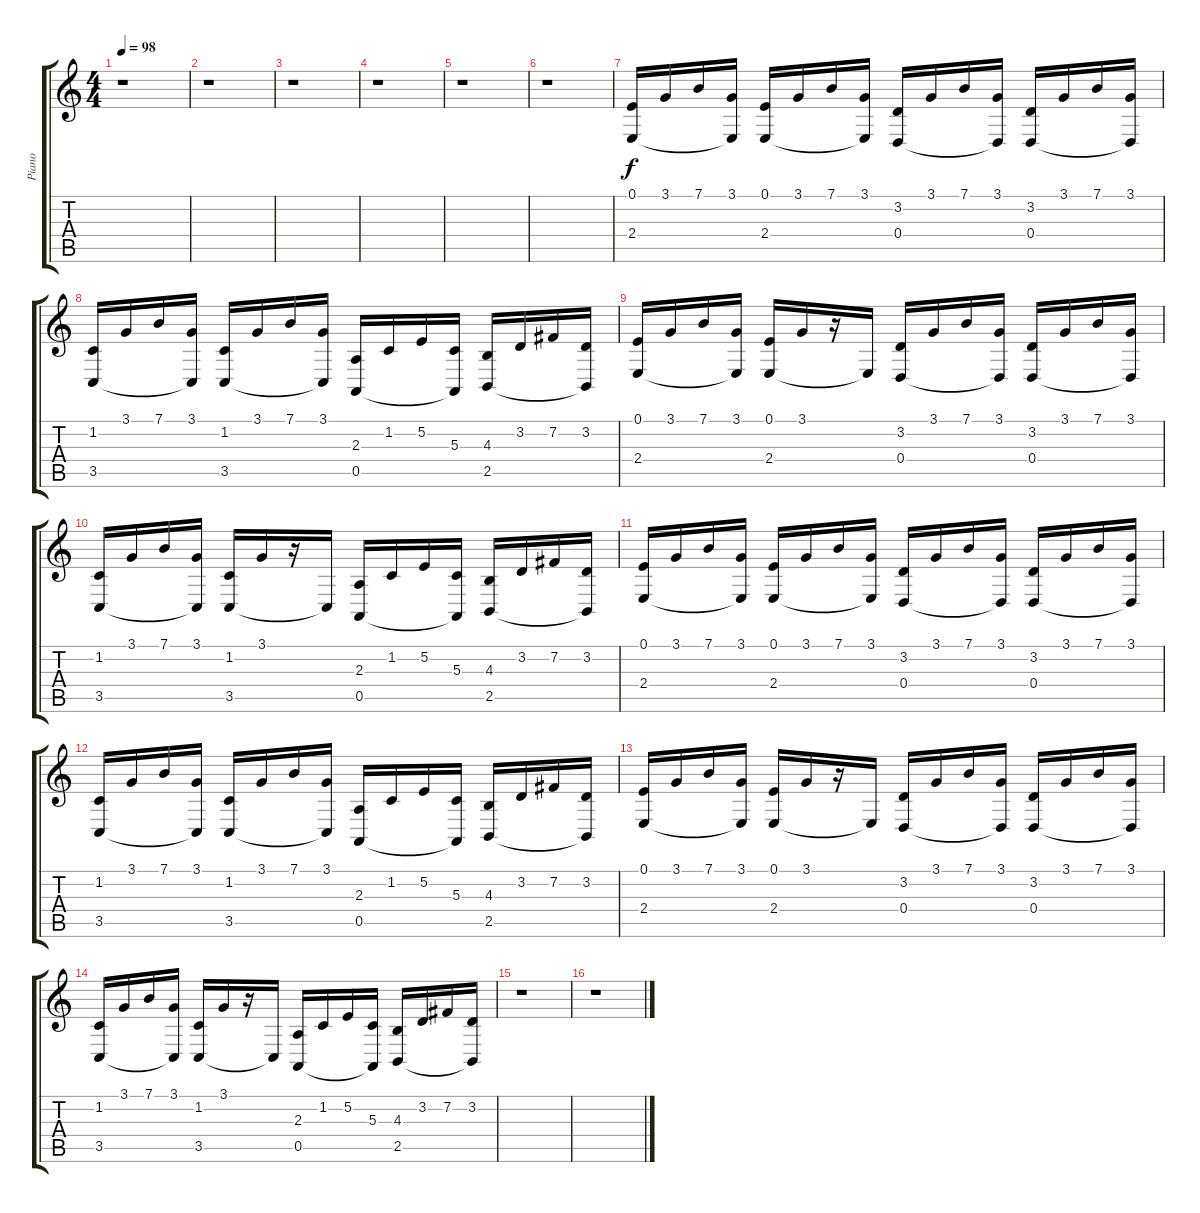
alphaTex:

\track ("Piano" "Piano") {instrument brightacousticpiano}
\staff {score tabs}
\tuning (E4 B3 G3 D3 A2 E2) {hide}
\ts (4 4)
\tempo 98
\clef g2
\ks c
r.1{dy f} |
r.1 |
r.1 |
r.1 |
r.1 |
r.1 |
(0.1 2.4).16 3.1.16 7.1.16 (3.1 2.4{t}).16 (0.1 2.4).16 3.1.16 7.1.16 (3.1 2.4{t}).16 (3.2 0.4).16 3.1.16 7.1.16 (3.1 0.4{t}).16 (3.2 0.4).16 3.1.16 7.1.16 (3.1 0.4{t}).16 |
(1.2 3.5).16 3.1.16 7.1.16 (3.1 3.5{t}).16 (1.2 3.5).16 3.1.16 7.1.16 (3.1 3.5{t}).16 (2.3 0.5).16 1.2.16 5.2.16 (5.3 0.5{t}).16 (4.3 2.5).16 3.2.16 7.2.16 (3.2 2.5{t}).16 |
(0.1 2.4).16 3.1.16 7.1.16 (3.1 2.4{t}).16 (0.1 2.4).16 3.1.16 r.16 2.4{t}.16 (3.2 0.4).16 3.1.16 7.1.16 (3.1 0.4{t}).16 (3.2 0.4).16 3.1.16 7.1.16 (3.1 0.4{t}).16 |
(1.2 3.5).16 3.1.16 7.1.16 (3.1 3.5{t}).16 (1.2 3.5).16 3.1.16 r.16 3.5{t}.16 (2.3 0.5).16 1.2.16 5.2.16 (5.3 0.5{t}).16 (4.3 2.5).16 3.2.16 7.2.16 (3.2 2.5{t}).16 |
(0.1 2.4).16 3.1.16 7.1.16 (3.1 2.4{t}).16 (0.1 2.4).16 3.1.16 7.1.16 (3.1 2.4{t}).16 (3.2 0.4).16 3.1.16 7.1.16 (3.1 0.4{t}).16 (3.2 0.4).16 3.1.16 7.1.16 (3.1 0.4{t}).16 |
(1.2 3.5).16 3.1.16 7.1.16 (3.1 3.5{t}).16 (1.2 3.5).16 3.1.16 7.1.16 (3.1 3.5{t}).16 (2.3 0.5).16 1.2.16 5.2.16 (5.3 0.5{t}).16 (4.3 2.5).16 3.2.16 7.2.16 (3.2 2.5{t}).16 |
(0.1 2.4).16 3.1.16 7.1.16 (3.1 2.4{t}).16 (0.1 2.4).16 3.1.16 r.16 2.4{t}.16 (3.2 0.4).16 3.1.16 7.1.16 (3.1 0.4{t}).16 (3.2 0.4).16 3.1.16 7.1.16 (3.1 0.4{t}).16 |
(1.2 3.5).16 3.1.16 7.1.16 (3.1 3.5{t}).16 (1.2 3.5).16 3.1.16 r.16 3.5{t}.16 (2.3 0.5).16 1.2.16 5.2.16 (5.3 0.5{t}).16 (4.3 2.5).16 3.2.16 7.2.16 (3.2 2.5{t}).16 |
r.1 |
r.1
